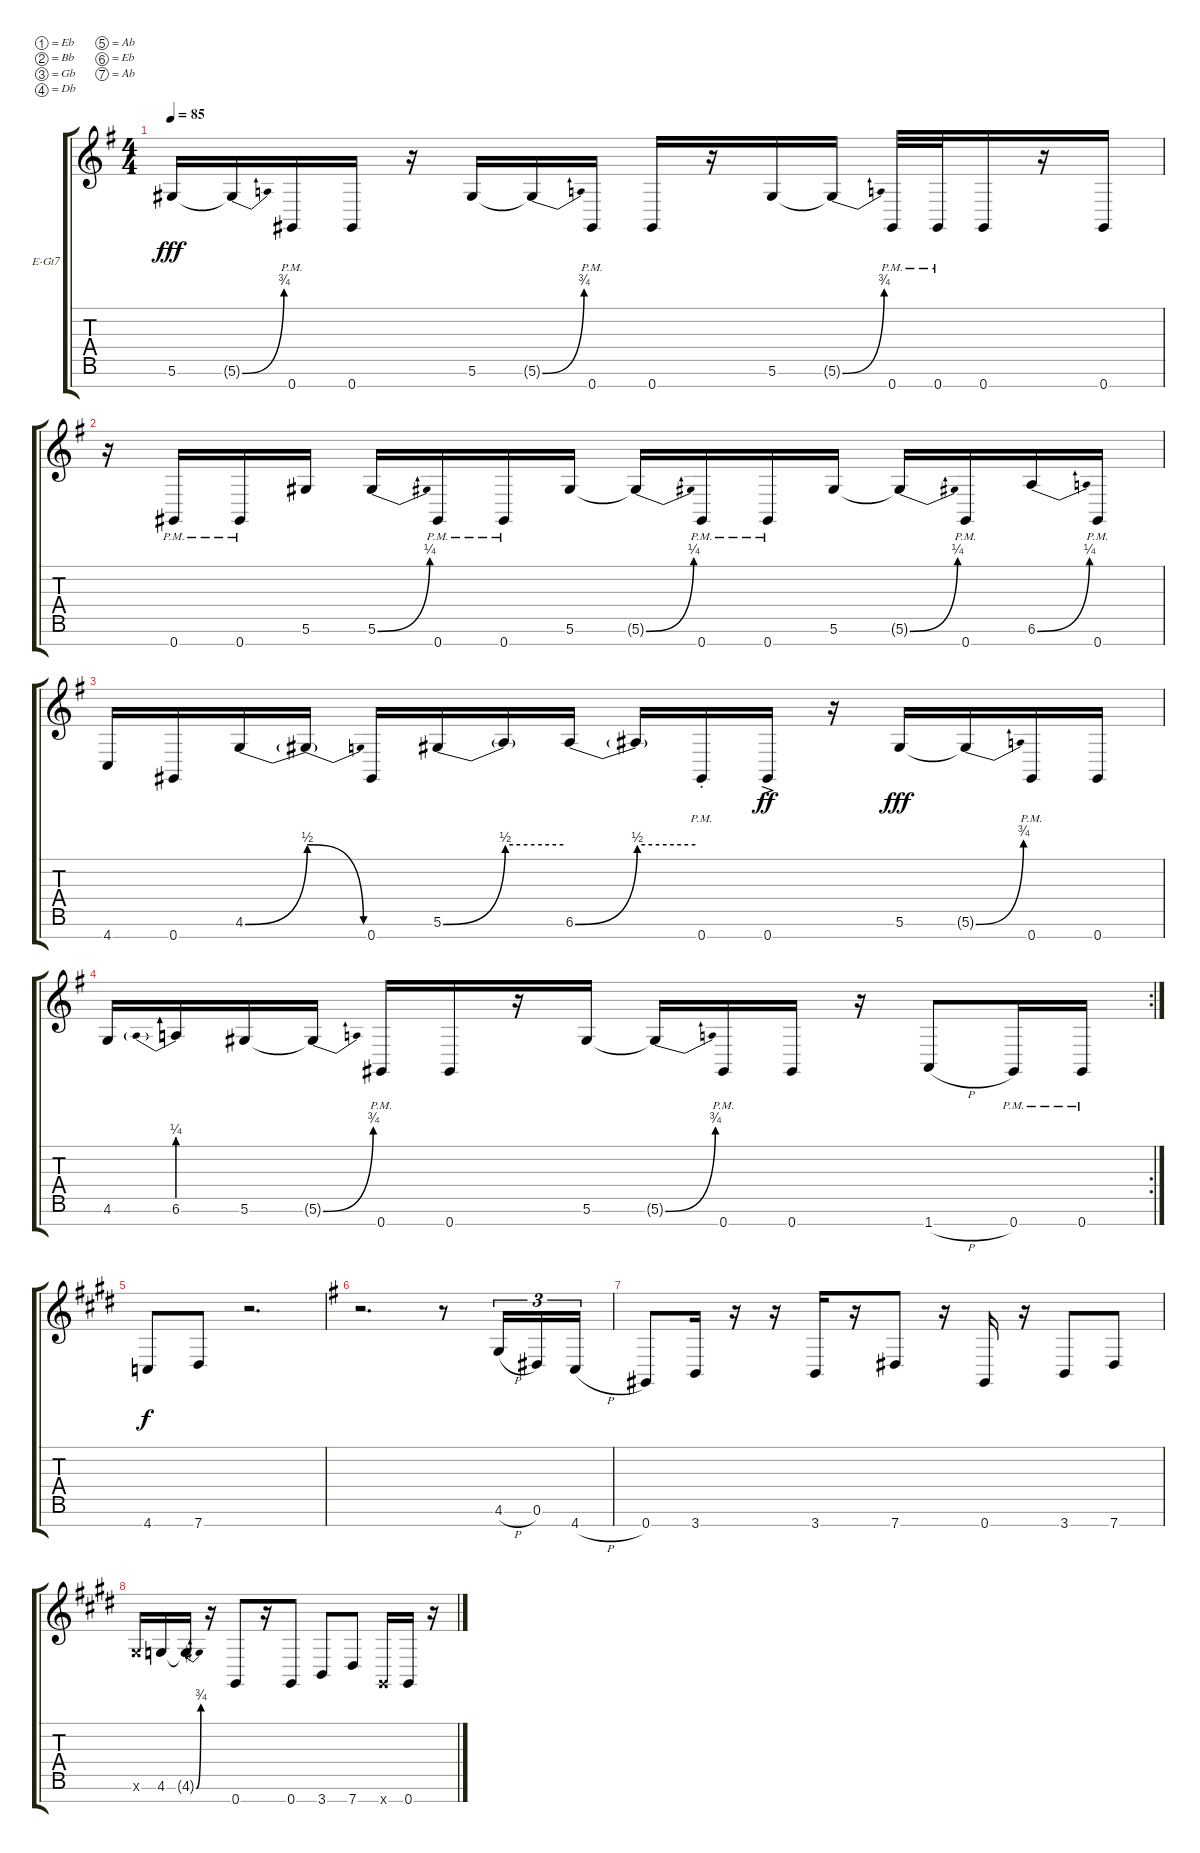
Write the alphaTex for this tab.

\bracketExtendMode groupsimilarinstruments
\firstSystemTrackNameOrientation horizontal
\otherSystemsTrackNameOrientation horizontal
\track ("Dist R" "E-Gt7") {instrument distortionguitar}
\staff {score tabs}
\tuning (Eb4 Bb3 Gb3 Db3 Ab2 Eb2 Ab1)
\ts (4 4)
\tempo 85
\clef g2
\ks g
5.6.16{dy fff} 5.6{be (bend 0 0 60 3) t}.16 0.7{pm}.16 0.7.16 r.16 5.6.16 5.6{be (bend 0 0 60 3) t}.16 0.7{pm}.16 0.7.16 r.16 5.6.16 5.6{be (bend 0 0 60 3) t}.16 0.7{pm}.32 0.7{pm}.32 0.7.16 r.16 0.7.16 |
r.16 0.7{pm}.16 0.7{pm}.16 5.6.16 5.6{be (bend 0 0 60 1)}.16 0.7{pm}.16 0.7{pm}.16 5.6.16 5.6{be (bend 0 0 60 1) t}.16 0.7{pm}.16 0.7{pm}.16 5.6.16 5.6{be (bend 0 0 60 1) t}.16 0.7{pm}.16 6.6{be (bend 0 0 60 1)}.16 0.7{pm}.16 |
4.7.16 0.7.16 4.6{be (bend 0 0 60 2)}.16 4.6{be (release 0 2 60 0) t}.16 0.7.16 5.6{be (bend 0 0 60 2)}.16 5.6{be (hold 0 2 60 2) t}.16 6.6{be (bend 0 0 60 2)}.16 6.6{be (hold 0 2 60 2) t}.16 0.7{pm st}.16 0.7{ac}.16{dy ff} r.16 5.6.16{dy fff} 5.6{be (bend 0 0 60 3) t}.16 0.7{pm}.16 0.7.16 |
\rc 2
4.6.16 6.6{be (prebend 0 1 60 1)}.16 5.6.16 5.6{be (bend 0 0 60 3) t}.16 0.7{pm}.16 0.7.16 r.16 5.6.16 5.6{be (bend 0 0 60 3) t}.16 0.7{pm}.16 0.7.16 r.16 1.7{h}.8 0.7{pm}.16 0.7{pm}.16 |
\ks e
4.7.8{dy f} 7.7.8 r.2{d} |
\ks g
r.2{d} r.8 4.6{h}.16{tu (3 2)} 0.6.16{tu (3 2)} 4.7{h}.16{tu (3 2)} |
0.7.8 3.7.16 r.16 r.16 3.7.16 r.16 7.7.8 r.16 0.7.16 r.16 3.7.8 7.7.8 |
\ks e
5.6{x}.16 4.6.16 4.6{be (bend 0 0 60 3) t}.16 r.16 0.7.8 r.16 0.7.8 3.7.8 7.7.8 0.7{x}.16 0.7.16 r.16
